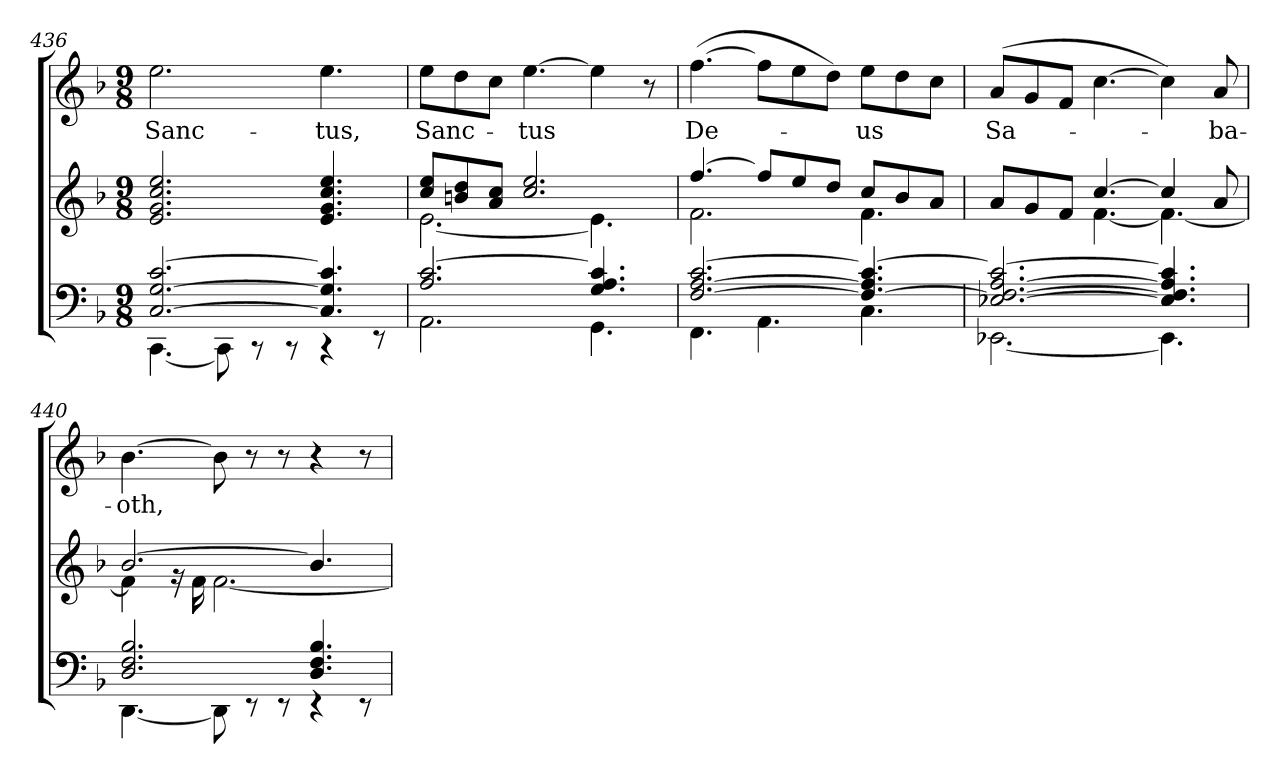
**kern	**kern	**kern	**text
*part2	*part2	*part1	*part1
*staff3	*staff2	*staff1	*staff1
!!LO:LB:g=z
*clefF4	*clefG2	*clefG2	*
*	*	*ITrd7c12	*
*k[b-]	*k[b-]	*k[b-]	*
*F:	*F:	*F:	*
*M9/8	*M9/8	*M9/8	*
=436	=436	=436	=436
*^	*	*	*
!	!	!	!	!LO:LY:b
[>2.C/ [>2.G/ [>2.c/	[<4.CC\	2.e/ 2.g/ 2.cc/ 2.ee/	2.e\	Sanc-
.	8CC\]	.	.	.
.	8rCC	.	.	.
.	8rCC	.	.	.
!	!	!	!	!LO:LY:b
4.C/] 4.G/] 4.c/]	4rCC	4.e/ 4.g/ 4.cc/ 4.ee/	4.e\	-tus,
.	8rDD	.	.	.
=437	=437	=437	=437	=437
*	*	*^	*	*
!	!	!	!	!	!LO:LY:b
2.A/ [>2.c/	2.AA\	8cc/ 8ee/L	[<2.e\	8e\L	Sanc-
.	.	8bn/ 8dd/	.	8d\	.
.	.	8a/ 8cc/J	.	8c\J	.
!	!	!	!	!	!LO:LY:b
.	.	2.cc/ 2.ee/	.	[4.e\	-tus
4.G/ 4.A/ 4.c/]	4.GG\	.	4.e\]	4e\]	.
.	.	.	.	8r	.
=438	=438	=438	=438	=438	=438
!	!	!	!	!	!LO:LY:b
[>2.F/ [>2.A/ [>2.c/	4.FF\	[>4.ff/	2.f\	(>[4.f\	De-
.	4.AA\	8ff/L]	.	8f\L]	.
.	.	8ee/	.	8e\	.
.	.	8dd/J	.	8d\J)	.
!	!	!	!	!	!LO:LY:b
4.F/_ 4.A/] 4.c/_	4.C\	8cc/L	4.f\	8e\L	-us
.	.	8b-/	.	8d\	.
.	.	8a/J	.	8c\J	.
=439	=439	=439	=439	=439	=439
!	!	!	!	!	!LO:LY:b
[>2.E-X/ 2.F/_ [>2.A/ 2.c/_	[<2.EE-X\	8a/L	4.ryy	(>8A/L	Sa-
.	.	8g/	.	8G/	.
.	.	8f/J	.	8F/J	.
.	.	[>4.cc/	[<4.f\	[4.c\	.
4.E-/] 4.F/] 4.A/] 4.c/]	4.EE-\]	4cc/]	4.f\_	4c\])	.
!	!	!	!	!	!LO:LY:b
.	.	8a/	.	8A/	-ba-
!!LO:PB:g=z
=440	=440	=440	=440	=440	=440
!	!	!	!	!	!LO:LY:b
2.D/ 2.F/ 2.B-/	[<4.DD\	[>2.b-/	4f\]	[4.B-\	-oth,
.	.	.	16rf	.	.
.	.	.	16f\	.	.
.	8DD\]	.	[<2.f\	8B-\]	.
.	8rDD	.	.	8r	.
.	8rDD	.	.	8r	.
4.D/ 4.F/ 4.B-/	4rDD	4.b-/]	.	4r	.
.	8rDD	.	.	8r	.
*v	*v	*	*	*	*
*	*v	*v	*	*
=	=	=	=
*-	*-	*-	*-
